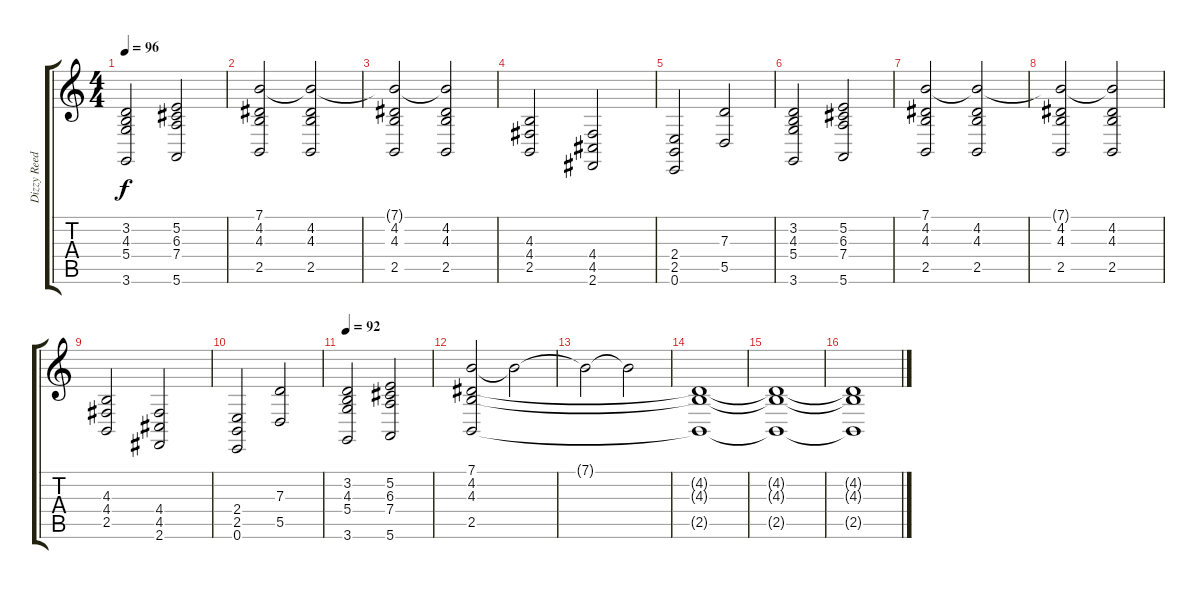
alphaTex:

\track ("Dizzy Reed" "Dizzy Reed") {instrument stringensemble1}
\staff {score tabs}
\tuning (E4 B3 G3 D3 A2 E2) {hide}
\ts (4 4)
\tempo 96
\clef g2
\ks c
(3.2 4.3 5.4 3.6).2{dy f} (5.2 6.3 7.4 5.6).2 |
(7.1 4.2 4.3 2.5).2 (7.1{t} 4.2 4.3 2.5).2 |
(7.1{t} 4.2 4.3 2.5).2 (7.1{t} 4.2 4.3 2.5).2 |
(4.3 4.4 2.5).2 (4.4 4.5 2.6).2 |
(2.4 2.5 0.6).2 (7.3 5.5).2 |
(3.2 4.3 5.4 3.6).2 (5.2 6.3 7.4 5.6).2 |
(7.1 4.2 4.3 2.5).2 (7.1{t} 4.2 4.3 2.5).2 |
(7.1{t} 4.2 4.3 2.5).2 (7.1{t} 4.2 4.3 2.5).2 |
(4.3 4.4 2.5).2 (4.4 4.5 2.6).2 |
(2.4 2.5 0.6).2 (7.3 5.5).2 |
\tempo 92
(3.2 4.3 5.4 3.6).2 (5.2 6.3 7.4 5.6).2 |
(7.1 4.2 4.3 2.5).2 7.1{t}.2 |
7.1{t}.2 7.1{t}.2 |
(4.2{t} 4.3{t} 2.5{t}).1 |
(4.2{t} 4.3{t} 2.5{t}).1 |
(4.2{t} 4.3{t} 2.5{t}).1
